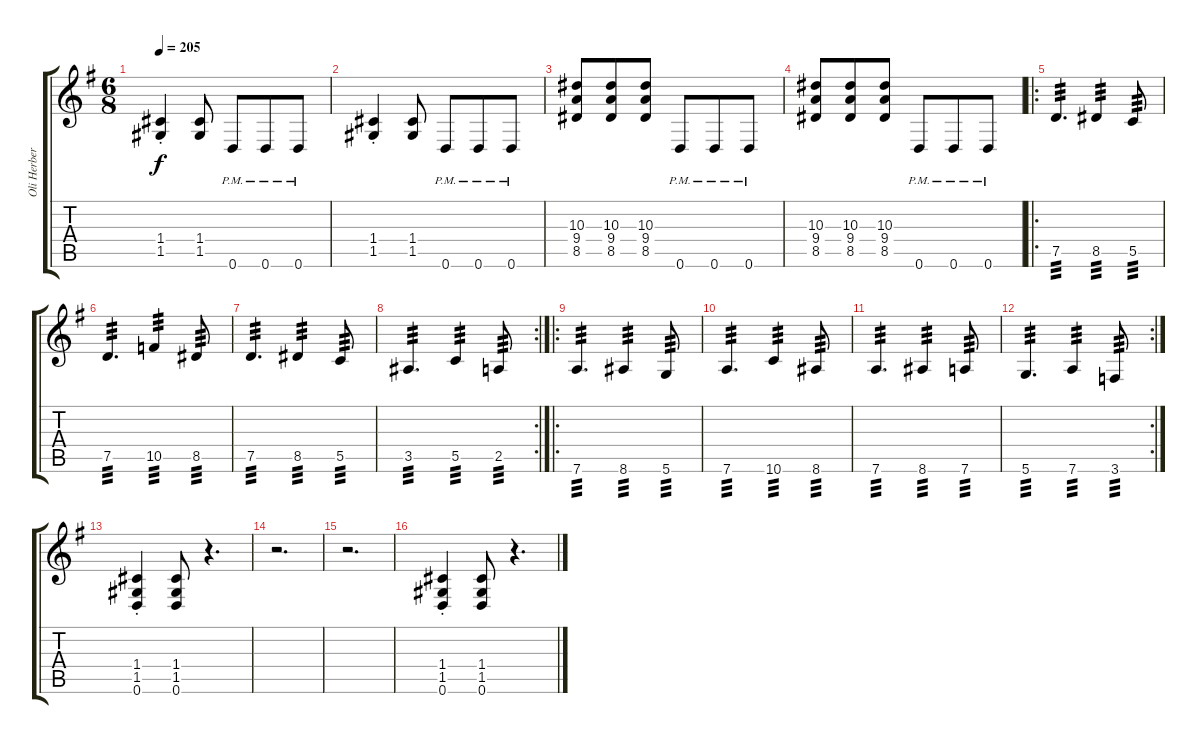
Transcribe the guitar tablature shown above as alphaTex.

\track ("Oli Herbert" "Oli Herber") {instrument distortionguitar}
\staff {score tabs}
\tuning (D4 A3 F3 C3 G2 D2) {hide}
\ts (6 8)
\tempo 205
\clef g2
\ks g
(1.4{st} 1.5{st}).4{dy f instrument distortionguitar} (1.4 1.5).8 0.6{pm}.8 0.6{pm}.8 0.6{pm}.8 |
(1.4{st} 1.5{st}).4 (1.4 1.5).8 0.6{pm}.8 0.6{pm}.8 0.6{pm}.8 |
(10.3 9.4 8.5).8 (10.3 9.4 8.5).8 (10.3 9.4 8.5).8 0.6{pm}.8 0.6{pm}.8 0.6{pm}.8 |
(10.3 9.4 8.5).8 (10.3 9.4 8.5).8 (10.3 9.4 8.5).8 0.6{pm}.8 0.6{pm}.8 0.6{pm}.8 |
\ro
7.5.4{d tp 3} 8.5.4{tp 3} 5.5.8{tp 3} |
7.5.4{d tp 3} 10.5.4{tp 3} 8.5.8{tp 3} |
7.5.4{d tp 3} 8.5.4{tp 3} 5.5.8{tp 3} |
\rc 2
3.5.4{d tp 3} 5.5.4{tp 3} 2.5.8{tp 3} |
\ro
7.6.4{d tp 3} 8.6.4{tp 3} 5.6.8{tp 3} |
7.6.4{d tp 3} 10.6.4{tp 3} 8.6.8{tp 3} |
7.6.4{d tp 3} 8.6.4{tp 3} 7.6.8{tp 3} |
\rc 2
5.6.4{d tp 3} 7.6.4{tp 3} 3.6.8{tp 3} |
(1.4{st} 1.5{st} 0.6{st}).4 (1.4 1.5 0.6).8 r.4{d} |
r.2{d} |
r.2{d} |
(1.4{st} 1.5{st} 0.6{st}).4 (1.4 1.5 0.6).8 r.4{d}
